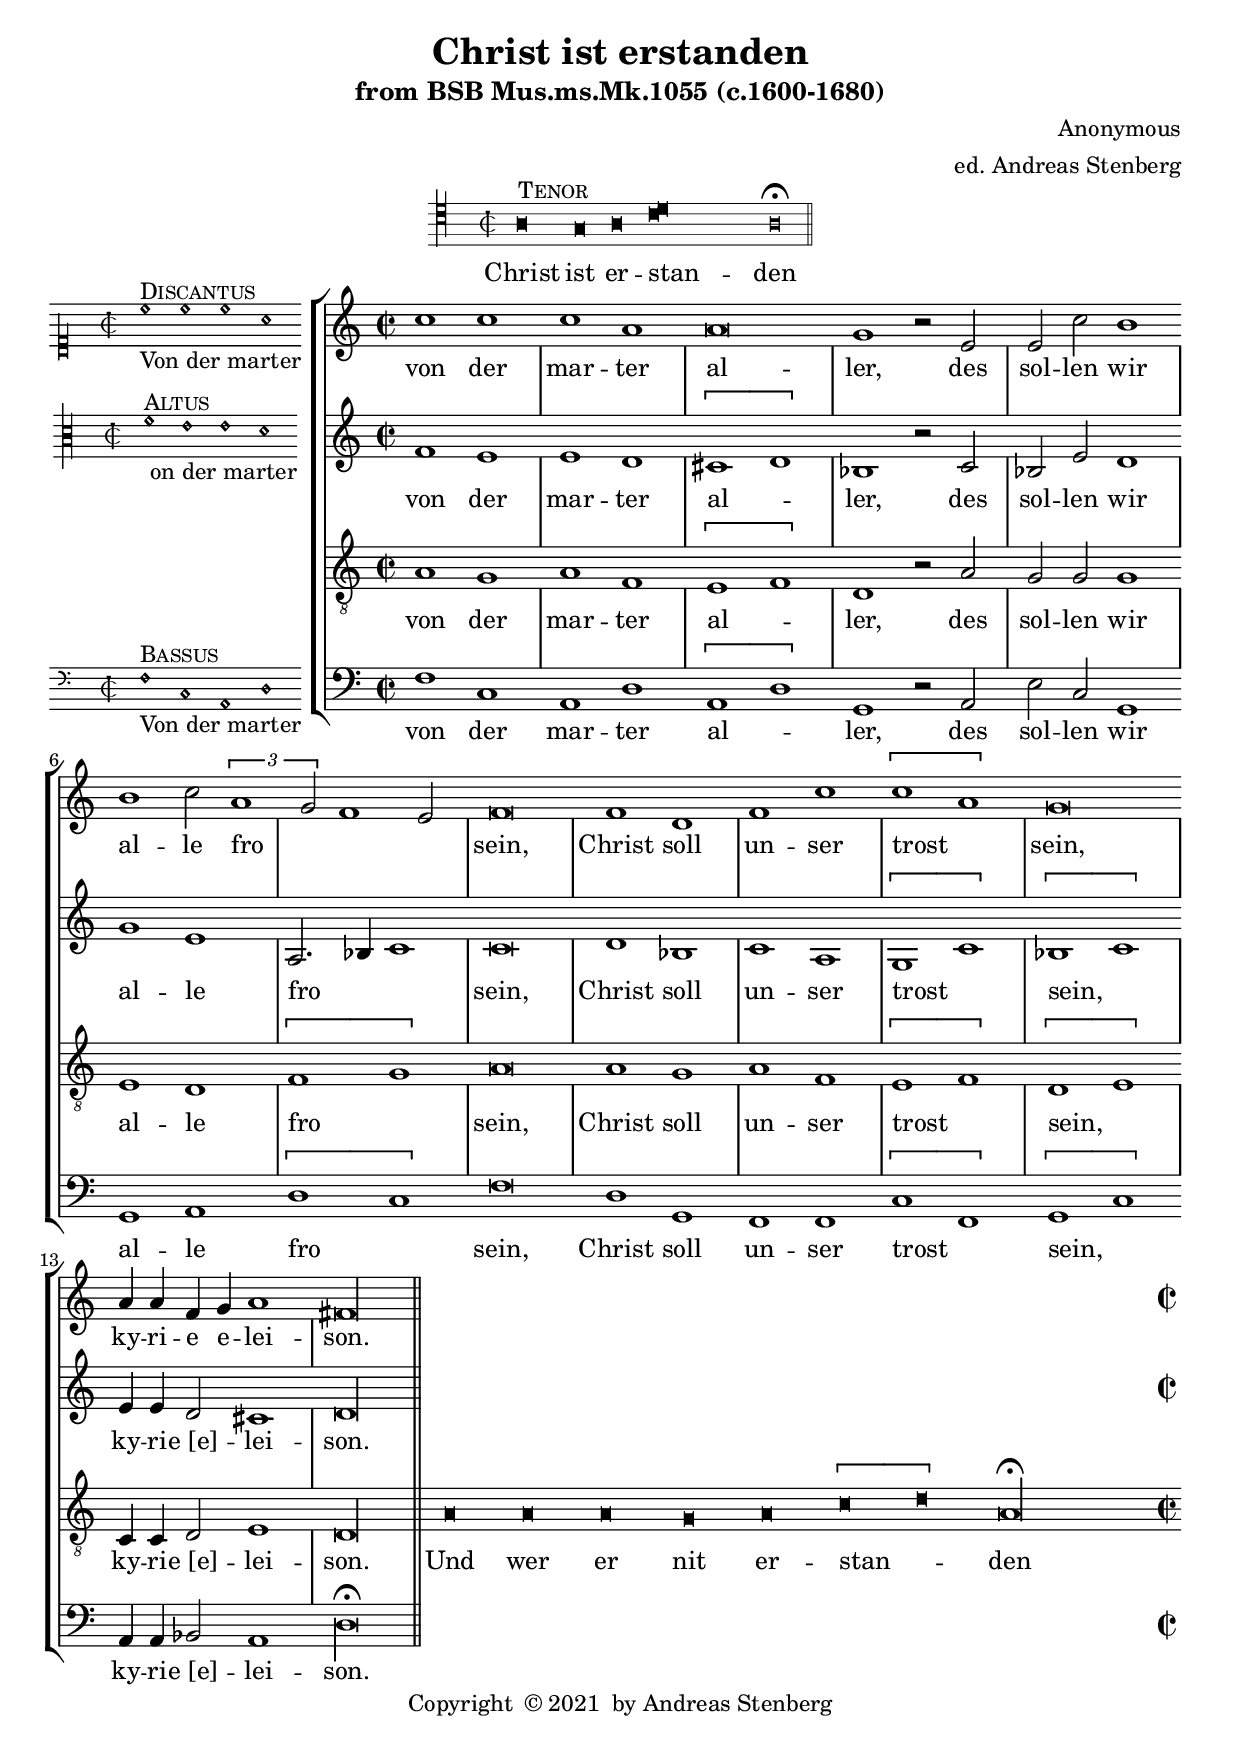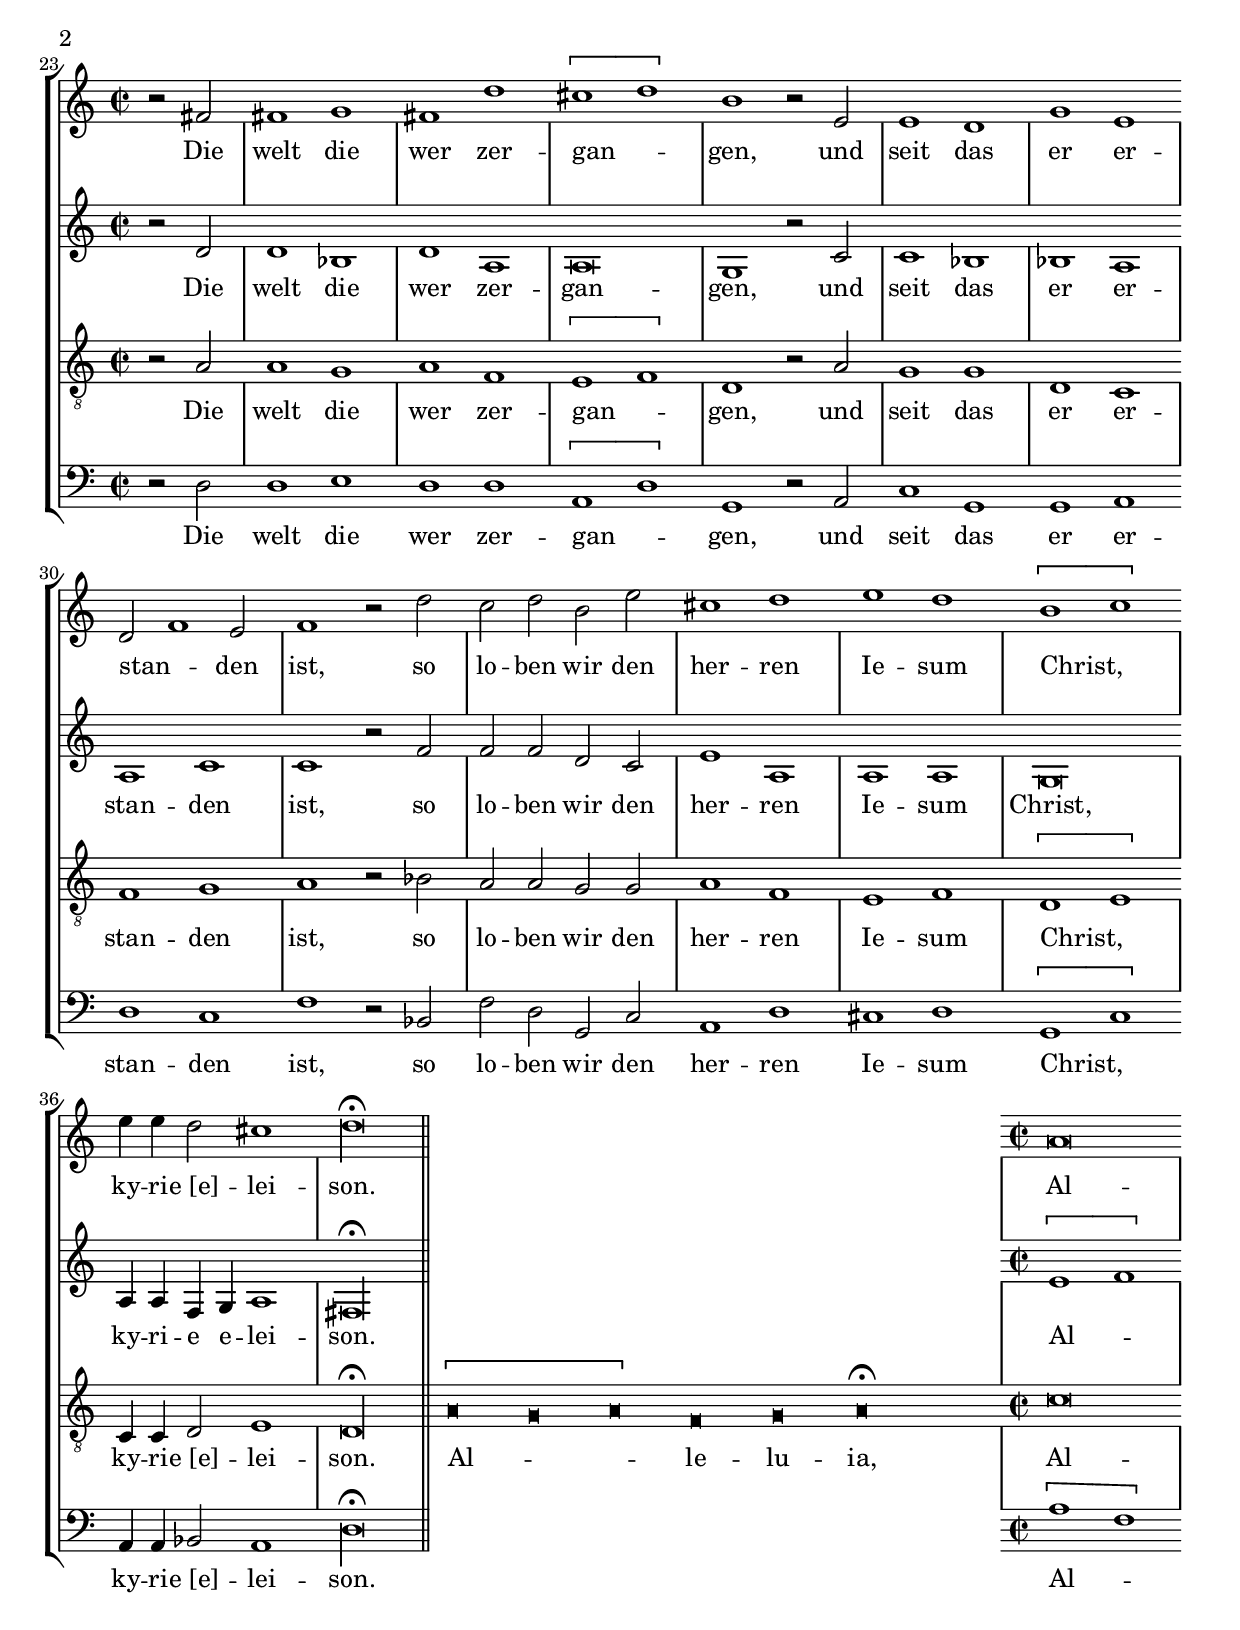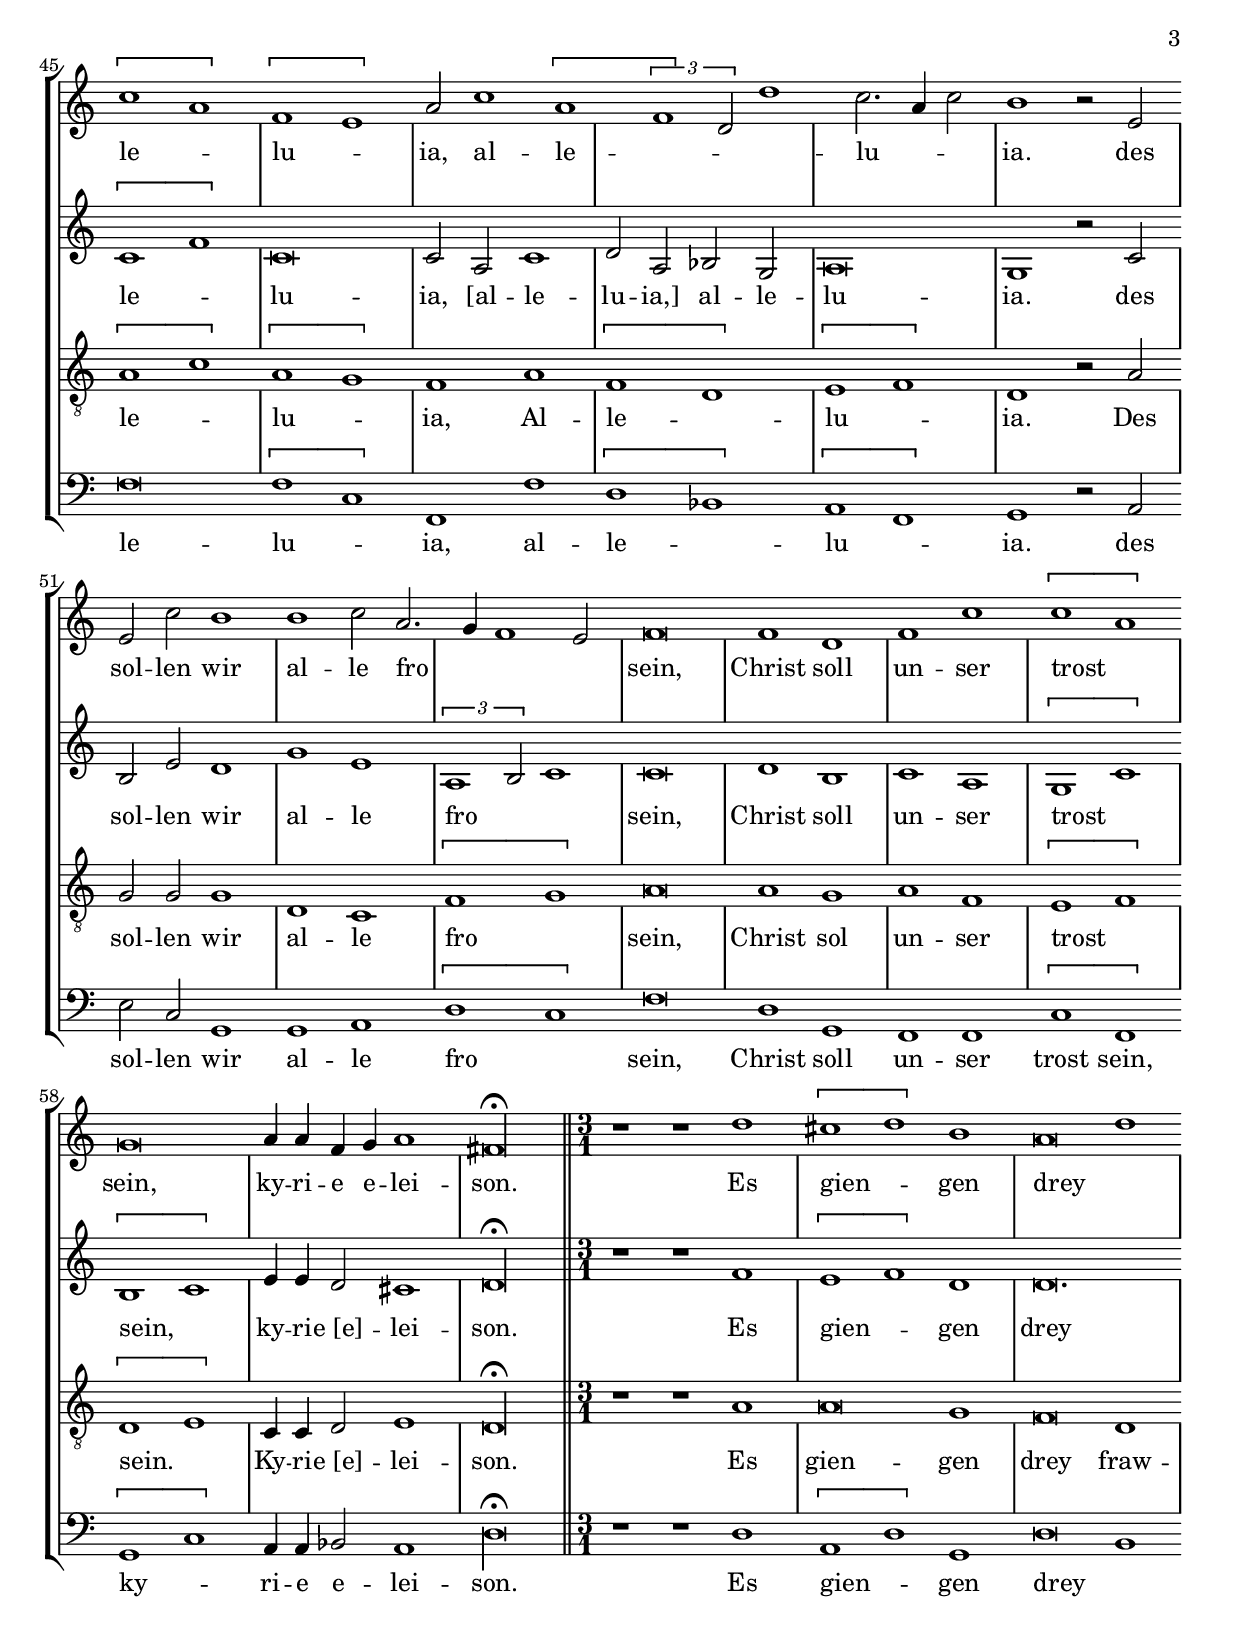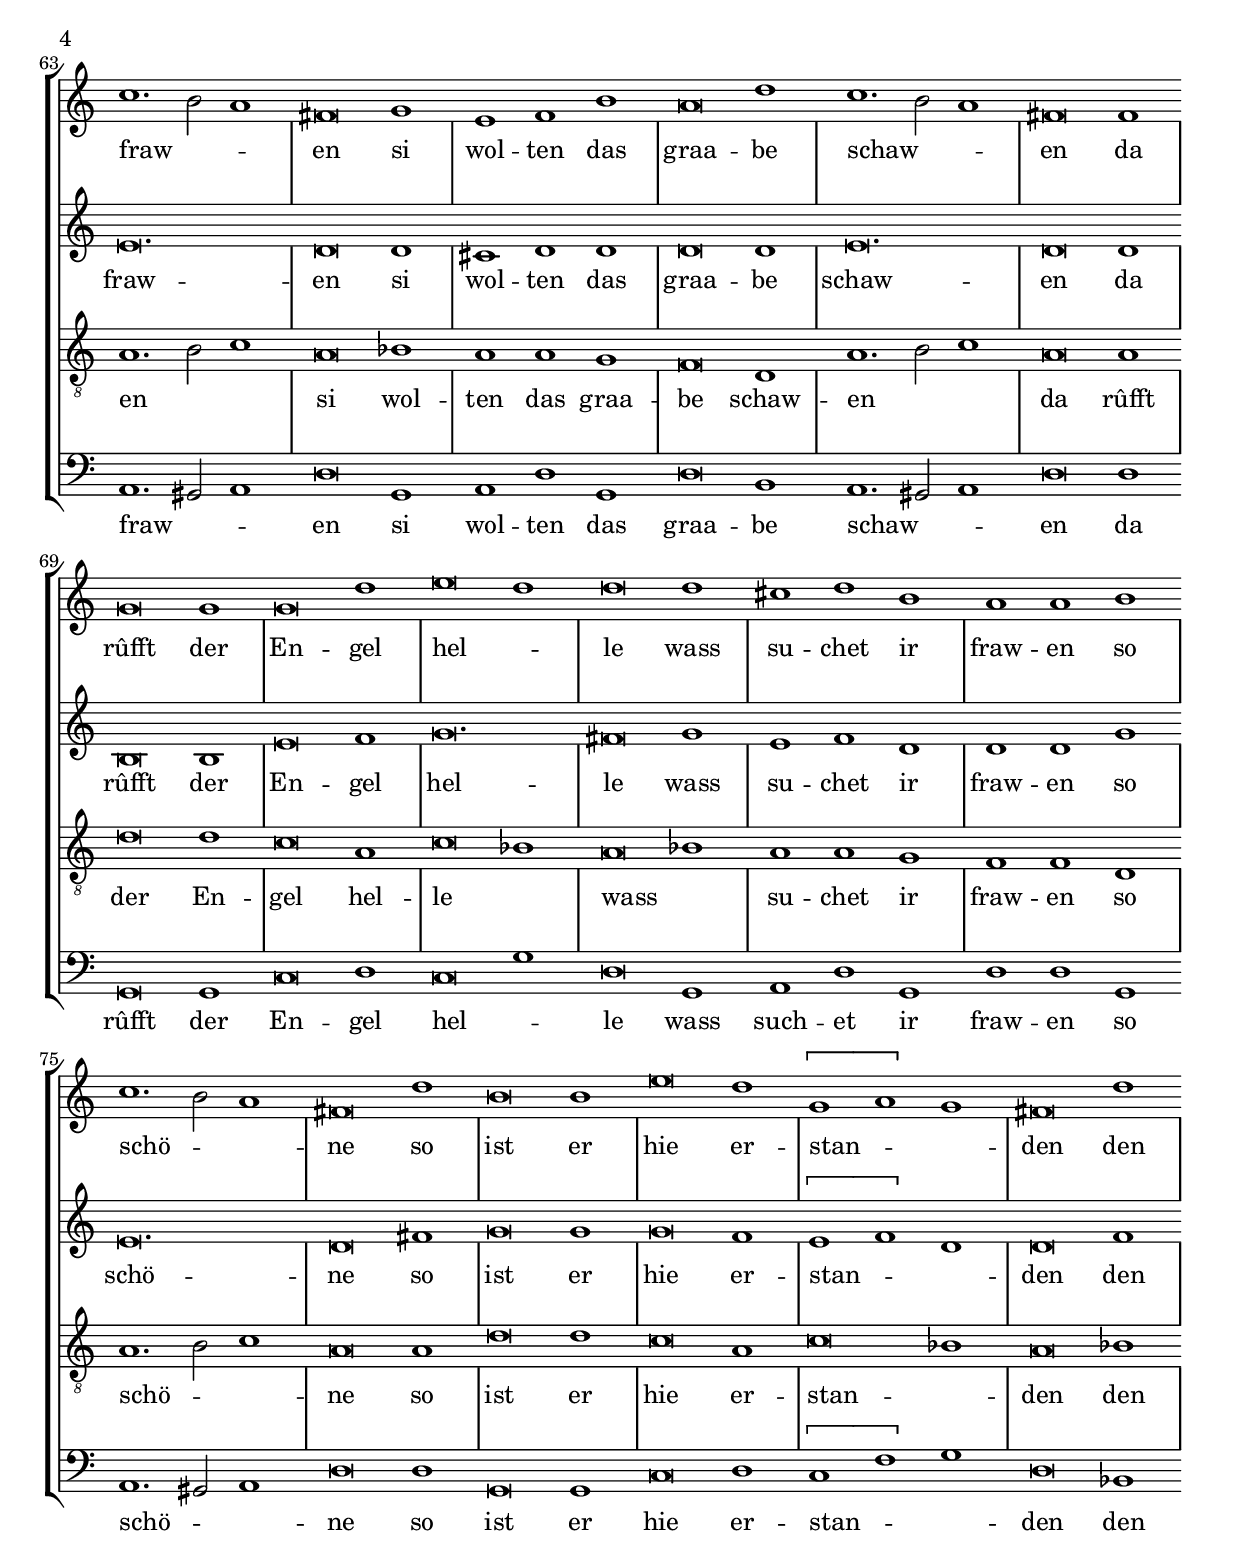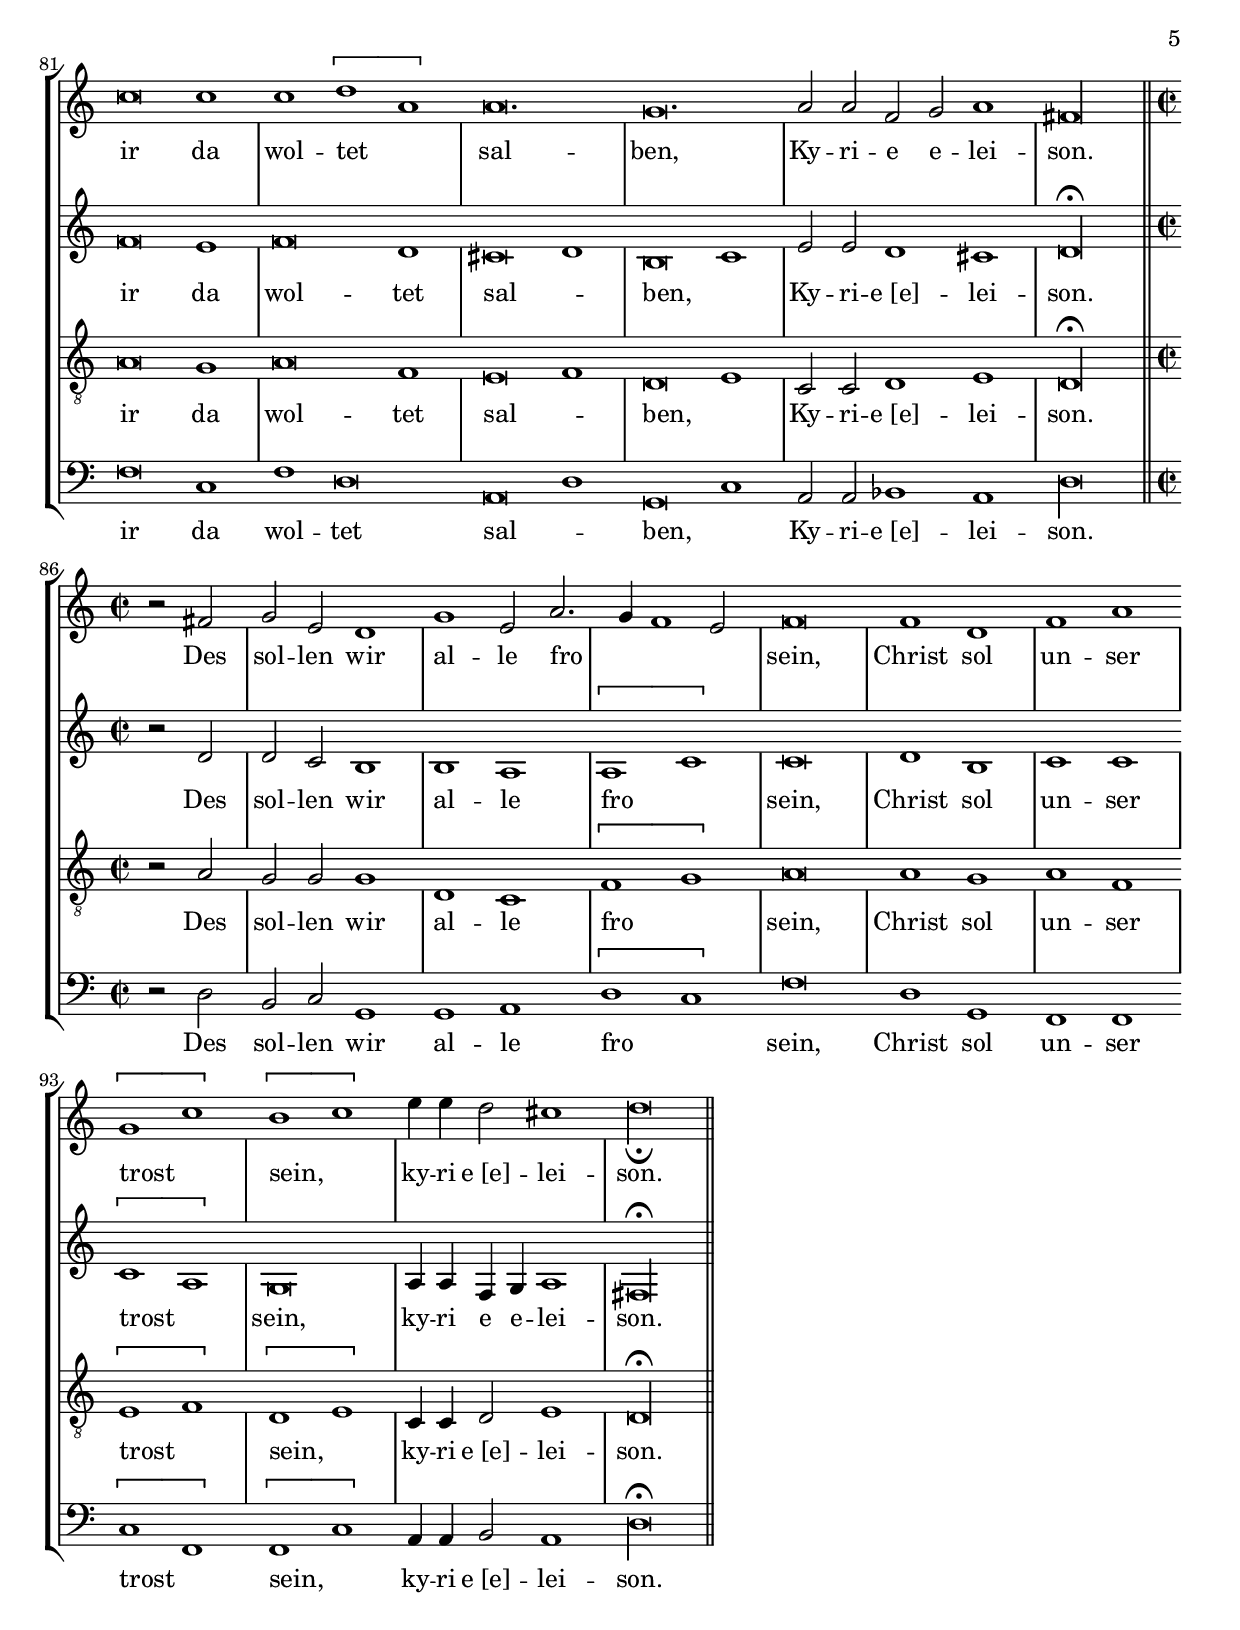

%%%%%%%%%%%%%%%%%%%%%%%%%%%%%%%%%%%%%%%%%%%%%%%%%%%%%%%%%%%%%%%%%%%
% This is a template based on the usual four part choir templater %
% where the voices have common lyrics at the the start but split  %
% to separate lyrics after a while.				  %
% This template is modyfied by AS from the one in the lilypond    %
% documentation.						  %
% This template is to be used for instance for fairly simple      %
% settings where the stanzas are set homophonicaly but twhere the %
% Chorus contains polyphony that require separate underlay for    %
% the different voices.						  %
%%%%%%%%%%%%%%%%%%%%%%%%%%%%%%%%%%%%%%%%%%%%%%%%%%%%%%%%%%%%%%%%%%%
\version "2.18.0"
\include "deutsch.ly"
ficta = \once \set suggestAccidentals =##t
\header {
  title = \markup {
    \center-column {
      "Christ ist erstanden"
      %      "Wann er zu nacht"
      %      \vspace #0.5
    }
  }
  subtitle = "from BSB Mus.ms.Mk.1055 (c.1600-1680)"
  composer = "Anonymous"
  arranger = "ed. Andreas Stenberg"
  poet = ""
  meter =""
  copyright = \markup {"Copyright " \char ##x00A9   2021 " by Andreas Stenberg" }
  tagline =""
}
global = {
  \key c \major
}

sopMusic = \relative c'' {
  \set Staff.midiMinimumVolume = #0.2
  \set Staff.midiMaximumVolume = #0.4

  \set Score.tempoHideNote = ##t
  \tempo 1 = 86
  \time 2/2
  \set Timing.measureLength = #(ly:make-moment 4/2)
  \override Staff.BarLine.transparent = ##t
  c1 c1
  c1 a1
  a\breve
  g1 r2 e2
  e2 c'2 h1
  h1 c2 \tuplet 3/2 { a1(
                      g2 } f1 e2)
  f\breve
  f1 d1
  f1 c'1
  \[c1( a1)\]
  g\breve
  a4 a4 f4 g4 a1
  \cadenzaOn
  fis\longa
  \once \revert Staff.BarLine.transparent
  \bar "||"
  \cadenzaOff
  \stopStaff
  \tempo \breve = 86

  s\breve*9
  \startStaff
  \tempo 1 = 86
  \time 2/2
  r2 fis2
  \set Timing.measureLength = #(ly:make-moment 4/2)
  fis1
  g1 fis1
  d'1 \[cis!(
  d1)\] h1
  r2 e,2 e1
  d1 g1
  e1 d2( f1)
  e2 f1
  r2 d'2 c2 d2
  h2 e2 cis1
  d1 e1
  d1 \[h1(
  c1)\] e4 e4 d2
  cis1
  \cadenzaOn
  d\longa^\fermata
  \once \revert Staff.BarLine.transparent
  \bar "||"
  \cadenzaOff

  \stopStaff
  \tempo \breve = 86
  s\breve*7
  \startStaff

  \tempo 1 = 86
  \time 2/2
  \set Timing.measureLength = #(ly:make-moment 4/2)
  a\breve
  \[c1( a1)\]
  \[f1( e1)\]
  a2 c1 \[a1(
  \tuplet 3/2 { f1\] d2 }
  d'1) c2.( a4  c2)
  h1 r2 e,2
  e2 c'2 h1
  h1 c2 a2.(
  g4 f1 e2)
  f\breve
  f1 d1
  f1 c'1
  \[c1( a1)\]
  g\breve
  a4 a4 f4 g4 a1
  \cadenzaOn
  fis\longa^\fermata
  \once \revert Staff.BarLine.transparent
  \bar "||"
  \cadenzaOff

  \tempo \breve. = 86
  \time 3/1
  r1 r1 d'1
  \[cis1( d1)\] h1
  a\breve( d1)
  c1.( h2 a1)
  fis\breve g1
  e1 f1 h1
  a\breve  d1
  c1.( h2 a1)
  fis\breve fis1
  g\breve g1
  g\breve d'1
  e\breve( d1)
  d\breve d1
  cis1 d1 h1
  a1 a1 h1
  c1.( h2 a1)
  fis\breve d'1
  h\breve h1
  e\breve d1
  \[g,1( a1 \] g1)
  fis\breve d'1
  c\breve c1
  c1 \[d1( a1)\]
  a\breve.
  g\breve.
  a2 a2 f2 g2 a1
  \cadenzaOn
  fis\longa
  \once \revert Staff.BarLine.transparent
  \bar "||"
  \cadenzaOff

  \tempo 1 = 86
  \time 2/2
  r2 fis!2
  \set Timing.measureLength = #(ly:make-moment 4/2)
  g2 e2 d1
  g1 e2 a2.(
  g4 f1 e2)
  f\breve
  f1 d1
  f1 a1
  \[g1( c1)\]
  \[h1( c1)\]
  e4 e4 d2 cis1
  \cadenzaOn
  d\longa_\fermata
  \revert Staff.BarLine.transparent
  \bar "||"
}
sopWords = \lyricmode {
  von der mar -- ter al -- ler,
  des sol -- len wir al -- le fro sein,
  Christ soll un -- ser trost sein,
  ky -- ri -- e e -- lei -- son.

  Die welt die wer zer -- gan -- gen,
  und seit das er er -- stan -- den ist,
  so lo -- ben wir den her -- ren Ie -- sum Christ,
  ky -- ri -- e_[e] -- lei -- son.
  Al -- le -- lu -- ia,
  %  [al -- le -- lu -- ia,]
  al -- le -- lu -- ia.
  des sol -- len wir al -- le fro sein,
  Christ soll un -- ser trost sein,
  ky -- ri -- e e -- lei -- son.

  Es gien -- gen drey fraw -- en
  si wol -- ten das graa -- be schaw -- en
  da rûfft der En -- gel hel -- le
  wass su -- chet ir fraw -- en so schö -- ne
  so ist er hie er -- stan -- den
  den ir da wol -- tet sal -- ben,
  Ky -- ri -- e e -- lei -- son.

  Des sol -- len wir al -- le fro sein,
  Christ sol un -- ser trost sein,
  ky -- ri e_[e] -- lei -- son.

}
altoMusic = \relative c' {
  \set Staff.midiMinimumVolume = #0.2
  \set Staff.midiMaximumVolume = #0.4
  \override Staff.BarLine.transparent = ##t
  f1 e1
  e1 d1
  \[cis1( d1)\]
  b1 r2 c2
  b2 e2 d1
  g1 e1
  a,2.( b4 c1)
  c\breve
  d1 b1
  c1 a1
  \[g1( c1)\]
  \[b1( c1)\]
  e4 e4 d2 cis1
  d\longa
  \once \revert Staff.BarLine.transparent
  \stopStaff
  s\breve*9
  \startStaff
  r2 d2
  d1 b1
  d1 a1
  a\breve
  g1 r2 c2
  c1 b1
  b1 a1
  a1 c1
  c1 r2 f2
  f2 f2 d2 c2
  e1 a,1
  a1 a1
  g\breve
  a4 a4 f4 g4 a1
  fis\longa^\fermata
  \once \revert Staff.BarLine.transparent

  \stopStaff
  s\breve*7
  \startStaff

  \[e'1( f1)\]
  \[c1( f1)\]
  c\breve
  c2 a2 c1
  d2 a2 b2 g2
  a\breve
  g1
  r2 c2
  h2 e2 d1
  g1 e1
  \tuplet 3/2 { a,1( h2 } c1)
  c\breve
  d1 h1
  c1 a1
  \[g1( c1)\]
  \[h1( c1)\]
  e4 e4 d2 cis1
  d\longa^\fermata
  \once \revert Staff.BarLine.transparent

  r1 r1 f1
  \[e1( f1)\] d1
  d\breve.
  e\breve.
  d\breve d1
  cis1 d1 d1
  d\breve d1
  e\breve.
  d\breve d1
  h\breve h1
  e\breve f1
  g\breve.
  fis\breve g1
  e1 f1 d1
  d1 d1 g1
  e\breve.
  d\breve fis1
  g\breve g1
  g\breve f1
  \[e1( f1\] d1)
  d\breve f1
  f\breve e1
  f\breve d1
  cis\breve( d1)
  h\breve( c1)
  e2 e2 d1 cis1
  d\longa^\fermata
  \once \revert Staff.BarLine.transparent

  r2 d2
  d2 c2 h1
  h1 a1
  \[a1( c1)\]
  c\breve
  d1 h1
  c1 c1
  \[c1( a1)\]
  g\breve
  a4 a4 f4 g4 a1
  fis\longa^\fermata
  \revert Staff.BarLine.transparent
}
altoWords = \lyricmode {
  von der mar -- ter al -- ler,
  des sol -- len wir al -- le fro sein,
  Christ soll un -- ser trost sein,
  ky -- ri -- e_[e] -- lei -- son.

  Die welt die wer zer -- gan -- gen,
  und seit das er er -- stan -- den ist,
  so lo -- ben wir den her -- ren Ie -- sum Christ,
  ky -- ri -- e e -- lei -- son.

  Al -- le -- lu -- ia,
  [al -- le -- lu -- ia,]
  al -- le -- lu -- ia.
  des sol -- len wir al -- le fro sein,
  Christ soll un -- ser trost sein,
  ky -- ri -- e_[e] -- lei -- son.

  Es gien -- gen drey fraw -- en
  si wol -- ten das graa -- be schaw -- en
  da rûfft der En -- gel hel -- le
  wass su -- chet ir fraw -- en so schö -- ne
  so ist er hie er -- stan -- den
  den ir da wol -- tet sal -- ben,
  Ky -- ri -- e_[e] -- lei -- son.

  Des sol -- len wir al -- le fro sein,
  Christ sol un -- ser trost sein,
  ky -- ri e e -- lei -- son.
}
tenorMusic = \relative c' {
  \set Staff.midiMinimumVolume = #0.7
  \set Staff.midiMaximumVolume = #0.9
  \clef "G_8"
  \override Staff.BarLine.transparent = ##t
  a1 g1
  a1 f1
  \[e1( f1)\]
  d1 r2 a'2
  g2 g2 g1
  e1 d1
  \[f1( g1)\]
  a\breve
  a1 g1
  a1 f1
  \[e1( f1)\]
  \[d1( e1)\]
  c4 c4 d2 e1
  d\longa
  \once \revert Staff.BarLine.transparent
  \override NoteHead.style =#'blackpetrucci
  a'\breve
  a\breve
  a\breve
  g\breve
  a\breve
  \[c\breve(
  d\breve)\]
  \revert NoteHead.style
  a\longa^\fermata
  r2 a2
  a1 g1
  a1 f1
  \[e1( f1)\]
  d1 r2 a'2
  g1 g1
  d1 c1
  f1 g1
  a1 r2 b2
  a2 a2 g2 g2
  a1 f1
  e1 f1
  \[d1( e1)\]
  c4 c4 d2 e1
  d\longa^\fermata
  \once \revert Staff.BarLine.transparent
  \override NoteHead.style =#'blackpetrucci
  \[a'\breve(
  g\breve a\breve)\]
  f\breve
  g\breve
  a\breve*2^\fermata
  \revert NoteHead.style
  %\time 2/2
  c\breve
  \[a1( c1)\]
  \[a1( g1)\]
  f1 a1
  \[f1( d1)\]
  \[e1( f1)\]
  d1 r2 a'2
  g2 g2
  g1
  d1 c1
  \[f1( g1)\]
  a\breve
  a1 g1
  a1 f1
  \[e1( f1)\]
  \[d1( e1)\]
  c4 c4 d2 e1
  d\longa^\fermata
  \once \revert Staff.BarLine.transparent
  r1 r1 a'1
  a\breve g1
  f\breve d1
  a'1.( h2 c1)
  a\breve b1
  a1 a1 g1
  f\breve d1
  a'1.( h2 c1)
  a\breve a1
  d\breve d1
  c\breve a1
  c\breve( b1)
  a\breve ( b1)
  a1 a1 g1
  f1 f1 d1
  a'1.( h2 c1)
  a\breve a1
  d\breve d1
  c\breve a1
  c\breve( b1)
  a\breve b1
  a\breve g1
  a\breve f1
  e\breve ( f1)
  d\breve ( e1)
  c2 c2 d1 e1
  d\longa^\fermata
  \once \revert Staff.BarLine.transparent

  r2 a'2
  g2 g2 g1
  d1 c1
  \[f1( g1)\]
  a\breve
  a1 g1
  a1 f1
  \[e1( f1)\]
  \[d1( e1)\]
  c4 c4 d2 e1
  d\longa^\fermata
  \revert Staff.BarLine.transparent
}
tenorWords = \lyricmode {
  von der mar -- ter al -- ler,
  des sol -- len wir al -- le fro sein,
  Christ soll un -- ser trost sein,
  ky -- ri -- e_[e] -- lei -- son.

  Und wer er nit er -- stan -- den

  Die welt die wer zer -- gan -- gen,
  und seit das er er -- stan -- den ist,
  so lo -- ben wir den her -- ren Ie -- sum Christ,
  ky -- ri -- e_[e] -- lei -- son.

  Al -- le -- lu -- ia,
  Al -- le -- lu -- ia,
  Al -- le -- lu -- ia.

  Des sol -- len wir al -- le fro sein,
  Christ sol un -- ser trost sein.
  Ky -- ri -- e_[e] -- lei -- son.
  Es gien -- gen drey fraw -- en
  si wol -- ten das graa -- be schaw -- en
  da rûfft der En -- gel hel -- le
  wass su -- chet ir fraw -- en so schö -- ne
  so ist er hie er -- stan -- den
  den ir da wol -- tet sal -- ben,
  Ky -- ri -- e_[e] -- lei -- son.

  Des sol -- len wir al -- le fro sein,
  Christ sol un -- ser trost sein,
  ky -- ri e_[e] -- lei -- son.
}
bassMusic = \relative c {
  \set Staff.midiMinimumVolume = #0.2
  \set Staff.midiMaximumVolume = #0.4
  \override Staff.BarLine.transparent = ##t
  f1 c1
  a1 d1
  \[a1( d1)\]
  g,1 r2 a2
  e'2 c2 g1
  g1 a1
  \[d1( c1)\]
  f\breve
  d1 g,1
  f1 f1
  \[c'1( f,1)\]
  \[g1( c1)\]
  a4 a4 b2 a1
  d\longa^\fermata
  \once \revert Staff.BarLine.transparent
  \stopStaff
  s\breve*9
  \startStaff
  r2 d2
  d1 e1
  d1 d1
  \[a1( d1)\]
  g,1 r2 a2
  c1 g1
  g1 a1
  d1 c1
  f1 r2 b,2
  f'2 d2 g,2 c2
  a1 d1
  cis1 d1
  \[g,1( c1)\]
  a4 a4 b2 a1
  d\longa^\fermata
  \once \revert Staff.BarLine.transparent

  \stopStaff
  s\breve*7
  \startStaff

  \[a'1( f1)\]
  f\breve
  \[f1( c1)\]
  f,1 f'1
  \[d1( b1)\]
  \[a1( f1)\]
  g1 r2 a2
  e'2 c2 g1
  g1 a1
  \[d1( c1)\]
  f\breve
  d1 g,1
  f1 f1
  \[c'1 f,1)\]
  \[g1( c1)\]
  a4 a4 b2 a1
  d\longa^\fermata
  \once \revert Staff.BarLine.transparent
  r1 r1 d1
  \[a1( d1)\] g,1
  d'\breve( h1)
  a1.( gis2 a1)
  d\breve g,1
  a1 d1 g,1
  d'\breve h1
  a1.( gis2 a1)
  d\breve d1
  g,\breve g1
  c\breve d1
  c\breve( g'1)
  d\breve g,1
  a1 d1 g,1
  d'1 d1 g,1
  a1.( gis2 a1)
  d\breve d1
  g,\breve g1
  c\breve d1
  \[c1( f1\] g1)
  d\breve b1
  f'\breve c1
  f1 d\breve
  a\breve( d1)
  g,\breve( c1)
  a2 a2 b1 a1
  d\longa
  \once \revert Staff.BarLine.transparent

  r2 d2
  h2 c2 g1
  g1 a1
  \[d1( c1)\]
  f\breve
  d1 g,1
  f1 f1
  \[c'1( f,1)\]
  \[f1( c'1)\]
  a4 a4 h2 a1
  d\longa^\fermata
  \revert Staff.BarLine.transparent
}
bassWords = \lyricmode {
  von der mar -- ter al -- ler,
  des sol -- len wir al -- le fro sein,
  Christ soll un -- ser trost sein,
  ky -- ri -- e_[e] -- lei -- son.

  Die welt die wer zer -- gan -- gen,
  und seit das er er -- stan -- den ist,
  so lo -- ben wir den her -- ren Ie -- sum Christ,
  ky -- ri -- e_[e] -- lei -- son.

  Al -- le -- lu -- ia,
  %  [al -- le -- lu -- ia,]
  al -- le -- lu -- ia.
  des sol -- len wir al -- le fro sein,
  Christ soll un -- ser trost sein,
  ky -- ri -- e e -- lei -- son.

  Es gien -- gen drey fraw -- en
  si wol -- ten das graa -- be schaw -- en
  da rûfft der En -- gel hel -- le
  wass such -- et ir fraw -- en so schö -- ne
  so ist er hie er -- stan -- den
  den ir da wol -- tet sal -- ben,
  Ky -- ri -- e_[e] -- lei -- son.

  Des sol -- len wir al -- le fro sein,
  Christ sol un -- ser trost sein,
  ky -- ri e_[e] -- lei -- son.
}
incipitDiscantus = \markup {
  \score {
    {
      %      \set Staff.instrumentName = #"Tenor "
      \override NoteHead.style = #'neomensural
      \override Rest.style = #'neomensural
      \override Staff.TimeSignature.style = #'mensural
      \cadenzaOn
      \clef "petrucci-c1"
      \key c \major
      \time 2/2

      c''1 ^\markup { \smallCaps"Discantus"} _"Von der marter"
      c'' c'' a'
    }
    \layout {
      \context {
        \Voice
        \remove "Ligature_bracket_engraver"
        \consists "Mensural_ligature_engraver"
      }
      line-width = 4.5\cm
    }
  }
}


incipitAltus = \markup {
  \score {
    {
      %      \set Staff.instrumentName = #"Tenor "
      \override NoteHead.style = #'neomensural
      \override Rest.style = #'neomensural
      \override Staff.TimeSignature.style = #'mensural
      \cadenzaOn
      \clef "petrucci-c3"
      \key c \major
      \time 2/2
      f'1^\markup \smallCaps"Altus"_" on der marter"
      e'1 e'1 d'1
    }
    \layout {
      \context {
        \Voice
        \remove "Ligature_bracket_engraver"
        \consists "Mensural_ligature_engraver"
      }
      line-width = 4.5\cm
    }
  }
}


incipitTenor =
%{ \markup {
  \score {
    {
      %      \set Staff.instrumentName = #"Tenor "
      \override NoteHead.style = #'neomensural
      \override Rest.style = #'neomensural
      \override Staff.TimeSignature.style = #'mensural
      \cadenzaOn
      \clef "petrucci-c4"
      \key c \major
      \time 2/2
      r\breve ^\markup \smallCaps"Tenor" _"SChön bin ich nit"
      r2 e2 f2 d2
    }
    \layout {
      \context {
        \Voice
        \remove "Ligature_bracket_engraver"
        \consists "Mensural_ligature_engraver"
      }
      line-width = 5.0\cm
    }
  }
}
%}
#(append! supported-clefs '(("mensural-f3" . ("clefs.mensural.f" 0 0))))

incipitBassus = \markup {
  \score {
    {
      %      \set Staff.instrumentName = #"Tenor "
      \override NoteHead.style = #'neomensural
      \override Rest.style = #'neomensural
      \override Staff.TimeSignature.style = #'mensural
      \cadenzaOn
      \clef "mensural-f"
      \key c \major
      \time 2/2
      f1^\markup \smallCaps"Bassus"_"Von der marter"
      c1 a,1 d1
    }
    \layout {
      \context {
        \Voice
        \remove "Ligature_bracket_engraver"
        \consists "Mensural_ligature_engraver"
      }
      line-width = 4.5\cm
    }
  }
}
intonation = \relative {
  \set Score.tempoHideNote = ##t
  \tempo \breve = 86
  \override NoteHead.style = #'blackpetrucci
  \clef "petrucci-c4"
  \key c \major
  \time 2/2
  a\breve ^\markup \smallCaps"Tenor"
  g\breve
  a\breve
  \[c\breve\melisma d\breve\melismaEnd\]
  \override NoteHead.style = #'petrucci
  a\breve^\fermata
  \once \revert Staff.BarLine.transparent
  \bar "||"
}
\markup {
  \fill-line {

    \score {
      <<
        \new MensuralVoice = "discantus" \relative {
          \hide Score.BarNumber {
            \intonation
          }
        }
        \new Lyrics \lyricsto "discantus" {
          Christ ist er -- stan -- den
        }
      >>
      \layout {
        line-width = #80
        system-count = 1
      }
    }
  }
}

\score {
  <<
    \new StaffGroup \with {
      \override VerticalAxisGroup.staff-staff-spacing = #'((basic-distance . 12))
    } <<
      \new Staff = treble <<
        \set Staff.instrumentName = \incipitDiscantus
        \new Voice = "sopranos" {
          \set  Staff.midiInstrument ="choir aahs"
          %	\voiceOne
          << \global \sopMusic >>
        }
      >>
      \new Lyrics = sopranos { s1 }

      \new Staff = "medius" <<
        \set Staff.instrumentName = \incipitAltus

        \new Voice = "altos" {
          %	\voiceTwo
          \set  Staff.midiInstrument ="choir aahs"
          << \global \altoMusic >>
        }
      >>

      \new Lyrics = "altos" { s1 }
      \new Staff = tenors <<
        \set Staff.instrumentName = \incipitTenor

        \clef "treble"
        \new Voice = "tenors" {
          \set  Staff.midiInstrument ="choir aahs"
          %	\voiceOne
          << \global \tenorMusic >>
        }
      >>
      \new Lyrics = "tenors" { s1 }

      \new Staff ="basses" {
        \set Staff.instrumentName = \incipitBassus

        \new Voice = "basses" {
          \set  Staff.midiInstrument ="choir aahs"
          \clef "bass"
          %	\voiceTwo
          << \global \bassMusic >>
        }
      }
    >>
    \new Lyrics = basses { s1 }

    \context Lyrics = sopranos \lyricsto sopranos \sopWords
    \context Lyrics = altos \lyricsto altos \altoWords
    \context Lyrics = tenors \lyricsto tenors \tenorWords
    \context Lyrics = basses \lyricsto basses \bassWords
  >>
  \layout {
    \context {
      \Score
      % no bars in staves
      %      \override BarLine.transparent = ##t

    }
    % the next three instructions keep the lyrics between the bar lines
    \context {
      \Lyrics
      \consists "Bar_engraver"
      \override BarLine.transparent = ##t
    }
    \context {
      \StaffGroup
      \consists "Separating_line_group_engraver"
    }
    \context {
      \Voice
      % no slurs
      \override Slur.transparent = ##t
      % Comment in the below "\remove" command to allow line
      % breaking also at those barlines where a note overlaps
      % into the next bar.  The command is commented out in this
      % short example score, but especially for large scores, you
      % will typically yield better line breaking and thus improve
      % overall spacing if you comment in the following command.
      %\remove "Forbid_line_break_engraver"
    }
    indent = 4.5\cm
  }

}
\score {
  <<
    \new StaffGroup <<
      \new Staff = treble <<
        \set Staff.instrumentName = \incipitDiscantus
        \new Voice = "sopranos" {
          \set  Staff.midiInstrument ="choir aahs"
          %	\voiceOne
          << \global { \mp s\breve*7 \sopMusic } >>
        }
      >>
      \new Lyrics = sopranos { s1 }

      \new Staff = "medius" <<
        \set Staff.instrumentName = \incipitAltus

        \new Voice = "altos" {
          %	\voiceTwo
          \set  Staff.midiInstrument ="choir aahs"
          << \global { \mp s\breve*7  \altoMusic } >>
        }
      >>

      \new Lyrics = "altos" { s1 }
      \new Staff = tenors <<
        \set Staff.instrumentName = \incipitTenor

        \clef "treble"
        \new Voice = "tenors" {
          \set  Staff.midiInstrument ="choir aahs"
          %	\voiceOne
          << \global {\f \intonation s\breve \tenorMusic } >>
        }
      >>
      \new Lyrics = "tenors" { s1 }

      \new Staff = trombone <<
        \set Staff.instrumentName = \incipitTenor

        \clef "treble"
        \new Voice = "tenors" {
          \set  Staff.midiInstrument ="trombone"
          %	\voiceOne
          << \global {\f \intonation s\breve \tenorMusic } >>
        }
      >>
      \new Lyrics = "tenors" { s1 }

      \new Staff ="basses" {
        \set Staff.instrumentName = \incipitBassus

        \new Voice = "basses" {
          \set  Staff.midiInstrument ="choir aahs"
          \clef "G_8"
          %	\voiceTwo
          << \global { \mp s\breve*7  \bassMusic } >>
        }
      }
      \new Staff ="basoon" {
        \set Staff.instrumentName = \incipitBassus

        \new Voice = "basses" {
          \set  Staff.midiInstrument ="bassoon"
          \clef "G_8"
          %	\voiceTwo
          << \global { \mp s\breve*7  \bassMusic } >>
        }
      }
    >>
    \new Lyrics = basses { s1 }

    \context Lyrics = sopranos \lyricsto sopranos \sopWords
    \context Lyrics = altos \lyricsto altos \altoWords
    \context Lyrics = tenors \lyricsto tenors \tenorWords
    \context Lyrics = basses \lyricsto basses \bassWords
  >>
  \midi {}
}
\paper {
  ragged-bottom = ##t
  ragged-last-bottom = ##t
  ragged-last = ##t
}

%{
convert-ly.py (GNU LilyPond) 2.18.2  convert-ly.py: Processing `'...
Applying conversion: 2.15.7, 2.15.9, 2.15.10, 2.15.16, 2.15.17,
2.15.18, 2.15.19, 2.15.20, 2.15.25, 2.15.32, 2.15.39, 2.15.40,
2.15.42, 2.15.43, 2.16.0, 2.17.0, 2.17.4, 2.17.5, 2.17.6, 2.17.11,
2.17.14, 2.17.15, 2.17.18, 2.17.19, 2.17.20, 2.17.25, 2.17.27,
2.17.29, 2.17.97, 2.18.0
%}
